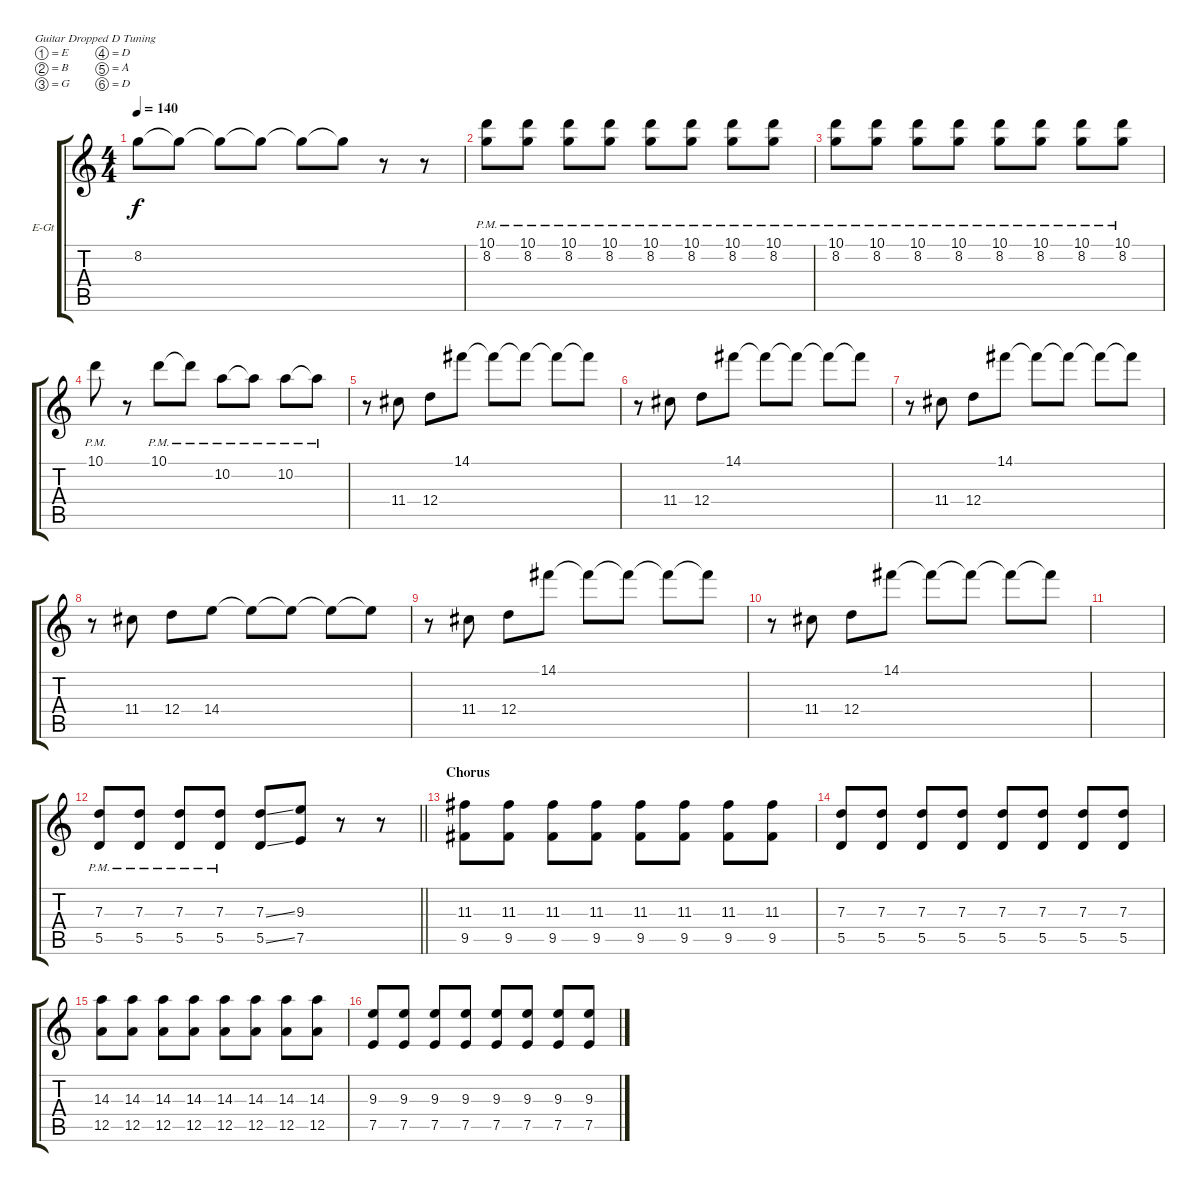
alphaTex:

\bracketExtendMode groupsimilarinstruments
\firstSystemTrackNameOrientation horizontal
\otherSystemsTrackNameOrientation horizontal
\track ("Lead Guitar" "E-Gt") {instrument overdrivenguitar}
\staff {score tabs}
\tuning (E4 B3 G3 D3 A2 D2)
\ts (4 4)
\tempo 140
\clef g2
\ks c
8.2.8{dy f} 8.2{t}.8 8.2{t}.8 8.2{t}.8 8.2{t}.8 8.2{t}.8 r.8 r.8 |
(8.2{pm} 10.1{pm}).8 (8.2{pm} 10.1{pm}).8 (8.2{pm} 10.1{pm}).8 (8.2{pm} 10.1{pm}).8 (8.2{pm} 10.1{pm}).8 (8.2{pm} 10.1{pm}).8 (8.2{pm} 10.1{pm}).8 (8.2{pm} 10.1{pm}).8 |
(8.2{pm} 10.1{pm}).8 (8.2{pm} 10.1{pm}).8 (8.2{pm} 10.1{pm}).8 (8.2{pm} 10.1{pm}).8 (8.2{pm} 10.1{pm}).8 (8.2{pm} 10.1{pm}).8 (8.2{pm} 10.1{pm}).8 (8.2{pm} 10.1{pm}).8 |
10.1{pm}.8 r.8 10.1{pm}.8 10.1{pm t}.8 10.2{pm}.8 10.2{pm t}.8 10.2{pm}.8 10.2{pm t}.8 |
r.8 11.4.8 12.4.8 14.1.8 14.1{t}.8 14.1{t}.8 14.1{t}.8 14.1{t}.8 |
r.8 11.4.8 12.4.8 14.1.8 14.1{t}.8 14.1{t}.8 14.1{t}.8 14.1{t}.8 |
r.8 11.4.8 12.4.8 14.1.8 14.1{t}.8 14.1{t}.8 14.1{t}.8 14.1{t}.8 |
r.8 11.4.8 12.4.8 14.4.8 14.4{t}.8 14.4{t}.8 14.4{t}.8 14.4{t}.8 |
r.8 11.4.8 12.4.8 14.1.8 14.1{t}.8 14.1{t}.8 14.1{t}.8 14.1{t}.8 |
r.8 11.4.8 12.4.8 14.1.8 14.1{t}.8 14.1{t}.8 14.1{t}.8 14.1{t}.8 |
|
\barLineRight lightlight
(5.5{pm} 7.3).8 (5.5{pm} 7.3).8 (5.5{pm} 7.3).8 (5.5{pm} 7.3).8 (5.5{ss} 7.3{ss}).8 (7.5 9.3).8 r.8 r.8 |
\section ("" "Chorus")
(9.5 11.3).8 (9.5 11.3).8 (9.5 11.3).8 (9.5 11.3).8 (9.5 11.3).8 (9.5 11.3).8 (9.5 11.3).8 (9.5 11.3).8 |
(5.5 7.3).8 (5.5 7.3).8 (5.5 7.3).8 (5.5 7.3).8 (5.5 7.3).8 (5.5 7.3).8 (5.5 7.3).8 (5.5 7.3).8 |
(12.5 14.3).8 (12.5 14.3).8 (12.5 14.3).8 (12.5 14.3).8 (12.5 14.3).8 (12.5 14.3).8 (12.5 14.3).8 (12.5 14.3).8 |
(7.5 9.3).8 (7.5 9.3).8 (7.5 9.3).8 (7.5 9.3).8 (7.5 9.3).8 (7.5 9.3).8 (7.5 9.3).8 (7.5 9.3).8
